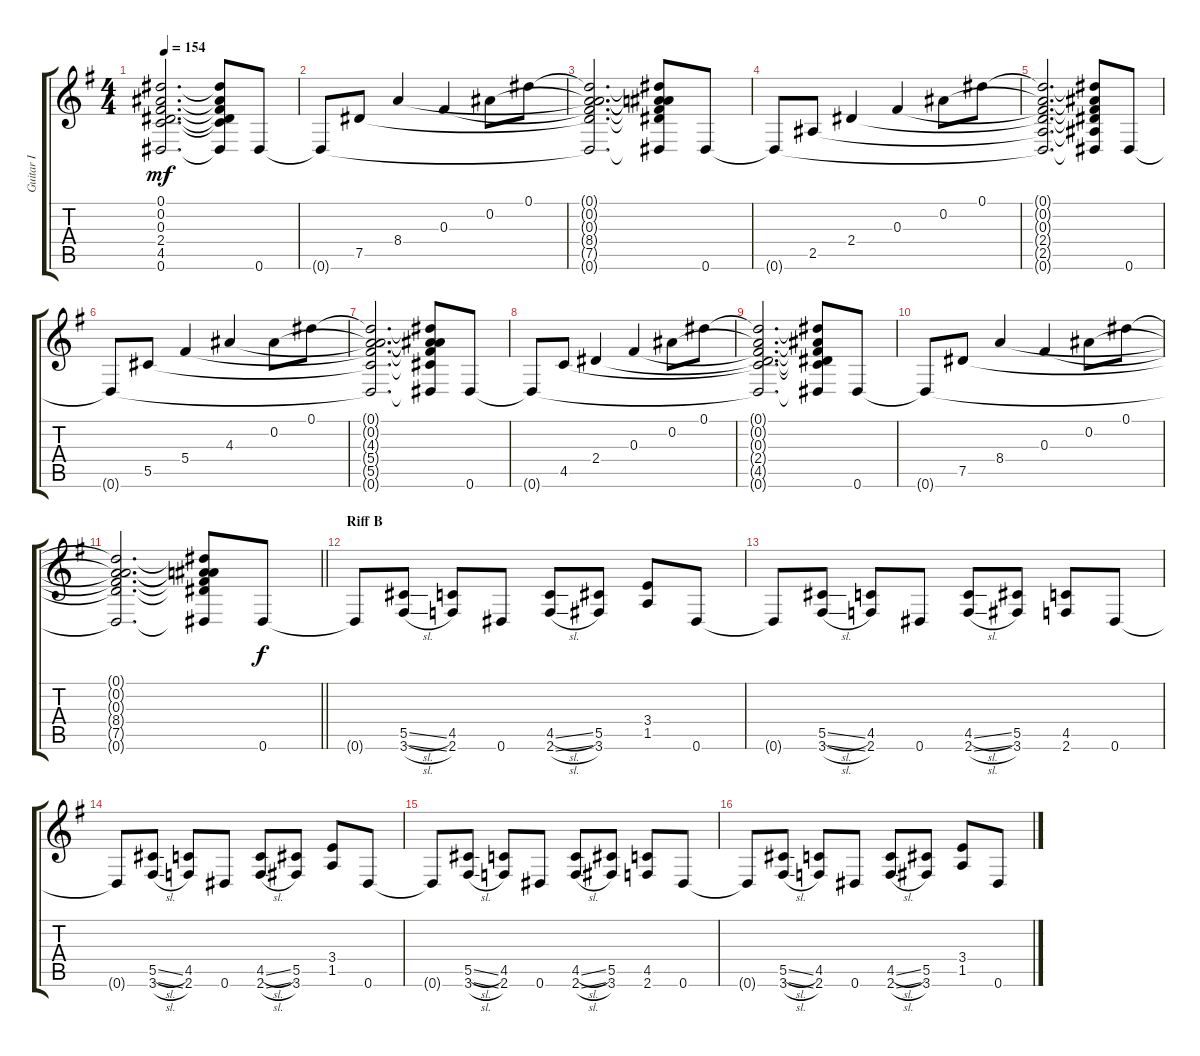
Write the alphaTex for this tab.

\track ("Guitar I" "Guitar I") {instrument distortionguitar}
\staff {score tabs}
\tuning (Eb4 Bb3 Gb3 Db3 Ab2 Eb2) {hide}
\ts (4 4)
\tempo 154
\clef g2
\ks eminor
(0.1{t} 0.2{t} 0.3{t} 2.4{t} 4.5{t} 0.6{t}).2{d dy mf} (0.1{t} 0.2{t} 0.3{t} 2.4{t} 4.5{t} 0.6{t}).8 0.6.8 |
0.6{t}.8 7.5.8 8.4.4 0.3.4 0.2.8 0.1.8 |
(0.1{t} 0.2{t} 0.3{t} 8.4{t} 7.5{t} 0.6{t}).2{d} (0.1{t} 0.2{t} 0.3{t} 8.4{t} 7.5{t} 0.6{t}).8 0.6.8 |
0.6{t}.8 2.5.8 2.4.4 0.3.4 0.2.8 0.1.8 |
(0.1{t} 0.2{t} 0.3{t} 2.4{t} 2.5{t} 0.6{t}).2{d} (0.1{t} 0.2{t} 0.3{t} 2.4{t} 2.5{t} 0.6{t}).8 0.6.8 |
0.6{t}.8 5.5.8 5.4.4 4.3.4 0.2.8 0.1.8 |
(0.1{t} 0.2{t} 4.3{t} 5.4{t} 5.5{t} 0.6{t}).2{d} (0.1{t} 0.2{t} 4.3{t} 5.4{t} 5.5{t} 0.6{t}).8 0.6.8 |
0.6{t}.8 4.5.8 2.4.4 0.3.4 0.2.8 0.1.8 |
(0.1{t} 0.2{t} 0.3{t} 2.4{t} 4.5{t} 0.6{t}).2{d} (0.1{t} 0.2{t} 0.3{t} 2.4{t} 4.5{t} 0.6{t}).8 0.6.8 |
0.6{t}.8 7.5.8 8.4.4 0.3.4 0.2.8 0.1.8 |
\barLineRight lightlight
(0.1{t} 0.2{t} 0.3{t} 8.4{t} 7.5{t} 0.6{t}).2{d} (0.1{t} 0.2{t} 0.3{t} 8.4{t} 7.5{t} 0.6{t}).8 0.6.8{dy f} |
\section ("" "Riff B")
0.6{t}.8 (5.5{sl} 3.6{sl}).8 (4.5 2.6).8 0.6.8 (4.5{sl} 2.6{sl}).8 (5.5 3.6).8 (3.4 1.5).8 0.6.8 |
0.6{t}.8 (5.5{sl} 3.6{sl}).8 (4.5 2.6).8 0.6.8 (4.5{sl} 2.6{sl}).8 (5.5 3.6).8 (4.5 2.6).8 0.6.8 |
0.6{t}.8 (5.5{sl} 3.6{sl}).8 (4.5 2.6).8 0.6.8 (4.5{sl} 2.6{sl}).8 (5.5 3.6).8 (3.4 1.5).8 0.6.8 |
0.6{t}.8 (5.5{sl} 3.6{sl}).8 (4.5 2.6).8 0.6.8 (4.5{sl} 2.6{sl}).8 (5.5 3.6).8 (4.5 2.6).8 0.6.8 |
0.6{t}.8 (5.5{sl} 3.6{sl}).8 (4.5 2.6).8 0.6.8 (4.5{sl} 2.6{sl}).8 (5.5 3.6).8 (3.4 1.5).8 0.6.8
